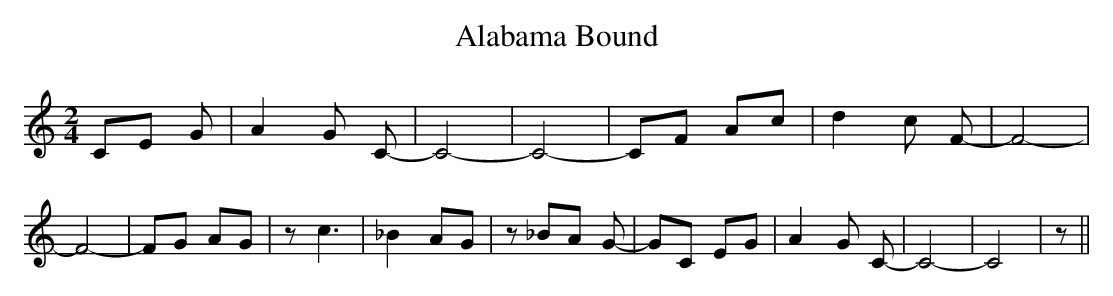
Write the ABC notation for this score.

X:1
T:Alabama Bound
M:2/4
L:1/8
K:C
 CE G| A2 G C-| C4-| C4-| CF Ac| d2 c F-| F4-| F4-| FG AG| z c3| _B2 AG|\
 z _BA G-| GC EG| A2 G C-| C4-| C4| z||
